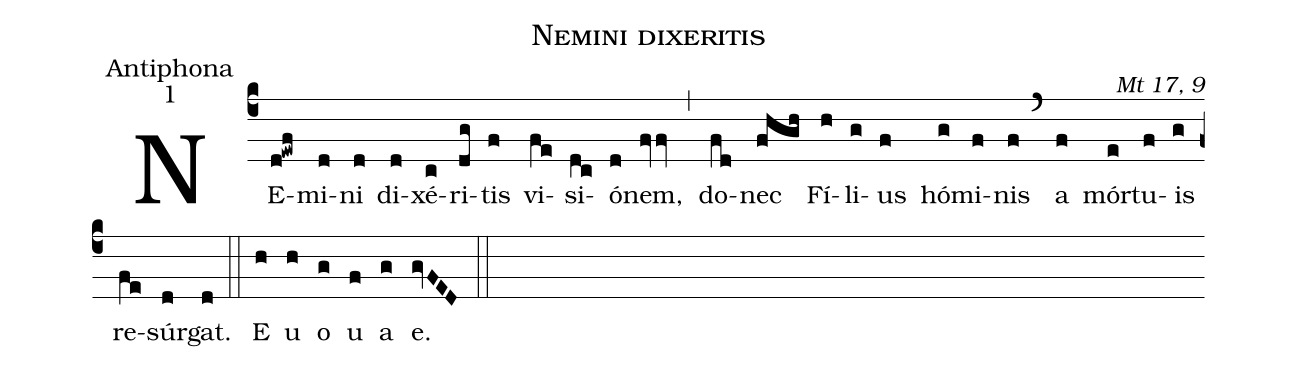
name:Nemini dixeritis;
office-part:Antiphona;
mode:1;
commentary:Mt 17, 9;
%%
(c4)NE(d!ewf)mi(d)ni(d) di(d)xé(c)ri(dg)tis(f) vi(fe)si(dc)ó(d)nem,(fvfv) (,) do(fd)nec(fhgh) Fí(h)li(g)us(f) hó(g)mi(f)nis(f) (`) a(f) mór(e)tu(f)is(g) re(fe)súr(d)gat.(d) (::) E(h) u(h) o(g) u(f) a(g) e.(gvFED) (::)
